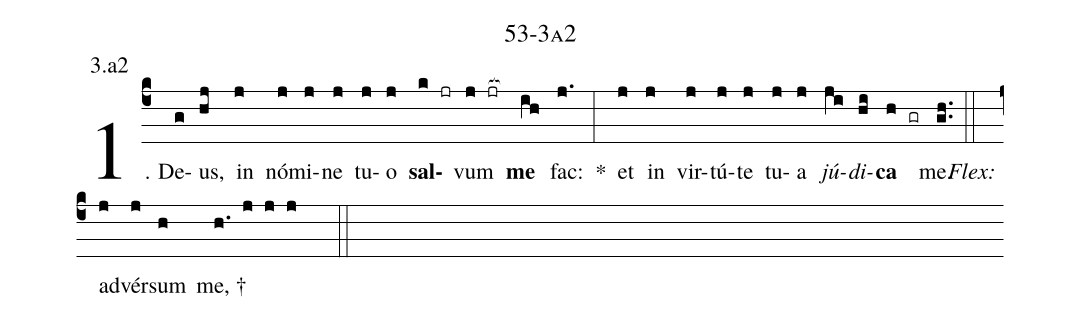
name: 53-3a2;
annotation: 3.a2;
%%
(c4)1. De(g)us,(hj) in(j) nó(j)mi(j)ne(j) tu(j)o(j) <b>sal</b>(k jr)vum(j jr[ocb:1{]) <b>me</b>(ih[ocb:0}]) fac:(j.) *(:) et(j) in(j) vir(j)tú(j)te(j) tu(j)a(j) <i>jú</i>(ji)<i>di</i>(hi)<b>ca</b>(h gr) me.(gh..) (::)
<i>Flex:</i>()  ad(j)vér(j)sum(h) me, †(h. j j j  ::)
